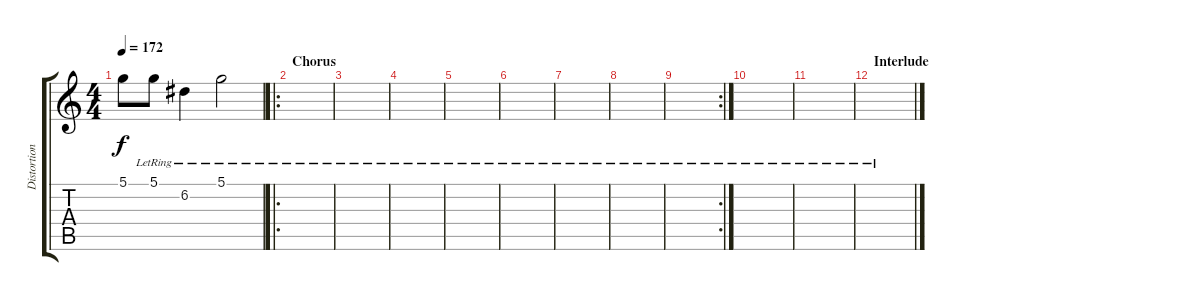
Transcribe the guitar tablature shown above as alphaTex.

\track ("Distortion/Clean Guitar" "Distortion") {instrument distortionguitar}
\staff {score tabs}
\tuning (D4 A3 F3 C3 G2 C2) {hide}
\ts (4 4)
\tempo 172
\clef g2
\ks c
5.1{t}.8{dy f} 5.1{lr}.8 6.2{lr}.4 5.1{lr}.2 |
\ro
\section ("" "Chorus")
|
|
|
|
|
|
|
\rc 2
|
|
|
\section ("" "Interlude")
